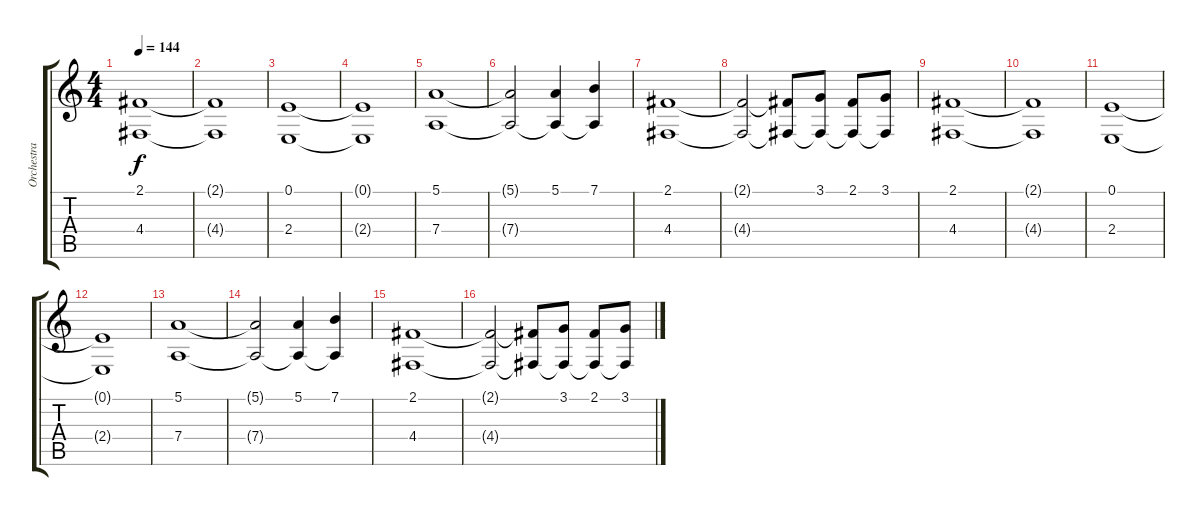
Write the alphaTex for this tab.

\track ("Orchestra 1" "Orchestra ") {instrument stringensemble1}
\staff {score tabs}
\tuning (E4 B3 G3 D3 A2 D2) {hide}
\ts (4 4)
\tempo 144
\clef g2
\ks c
(2.1 4.4).1{dy f} |
(2.1{t} 4.4{t}).1 |
(0.1 2.4).1 |
(0.1{t} 2.4{t}).1 |
(5.1 7.4).1 |
(5.1{t} 7.4{t}).2 (5.1 7.4{t}).4 (7.1 7.4{t}).4 |
(2.1 4.4).1 |
(2.1{t} 4.4{t}).2 (2.1{t} 4.4{t}).8 (3.1 4.4{t}).8 (2.1 4.4{t}).8 (3.1 4.4{t}).8 |
(2.1 4.4).1 |
(2.1{t} 4.4{t}).1 |
(0.1 2.4).1 |
(0.1{t} 2.4{t}).1 |
(5.1 7.4).1 |
(5.1{t} 7.4{t}).2 (5.1 7.4{t}).4 (7.1 7.4{t}).4 |
(2.1 4.4).1 |
(2.1{t} 4.4{t}).2 (2.1{t} 4.4{t}).8 (3.1 4.4{t}).8 (2.1 4.4{t}).8 (3.1 4.4{t}).8
